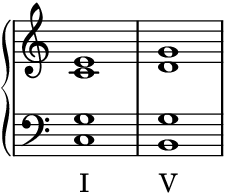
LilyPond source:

\version "2.16.2" % absolutely necessary!

% use this to crop output page size to match the snippet
#(ly:set-option 'preview #t)

%%%%%%%%%%%%%%%%%%%%%%%%%%
% here goes the snippet: %
%%%%%%%%%%%%%%%%%%%%%%%%%%
\new PianoStaff 
<<
  \new Staff \relative c' {
    \override Staff.TimeSignature #'stencil = ##f 
    \clef treble <c e>1
    <d g>1
  }
  \new Staff \relative c {
    \override Staff.TimeSignature #'stencil = ##f 
    \clef bass <c g'>1 
    <b g'>
  }
  \addlyrics {
    I V
  }
>>
